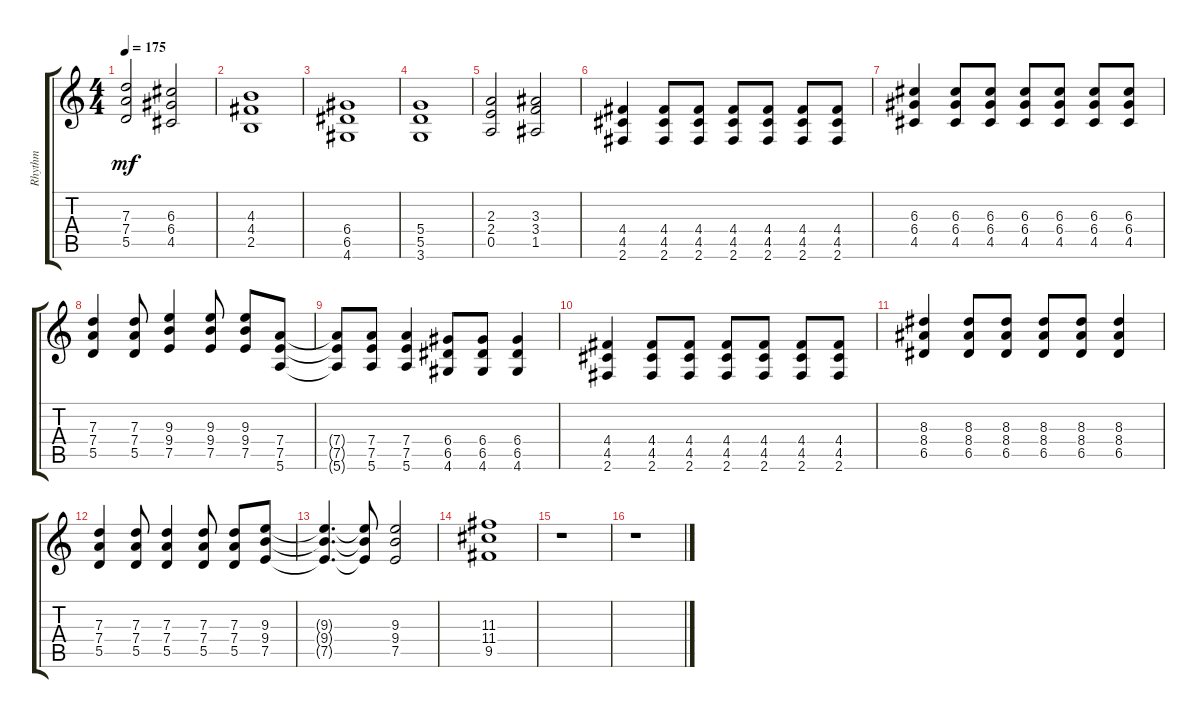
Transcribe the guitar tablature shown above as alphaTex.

\track ("Rhythm" "Rhythm") {instrument overdrivenguitar}
\staff {score tabs}
\tuning (E4 B3 G3 D3 A2 E2) {hide}
\ts (4 4)
\tempo 175
\clef g2
\ks c
(7.3 7.4 5.5).2{dy mf} (6.3 6.4 4.5).2 |
(4.3 4.4 2.5).1 |
(6.4 6.5 4.6).1 |
(5.4 5.5 3.6).1 |
(2.3 2.4 0.5).2 (3.3 3.4 1.5).2 |
(4.4 4.5 2.6).4 (4.4 4.5 2.6).8 (4.4 4.5 2.6).8 (4.4 4.5 2.6).8 (4.4 4.5 2.6).8 (4.4 4.5 2.6).8 (4.4 4.5 2.6).8 |
(6.3 6.4 4.5).4 (6.3 6.4 4.5).8 (6.3 6.4 4.5).8 (6.3 6.4 4.5).8 (6.3 6.4 4.5).8 (6.3 6.4 4.5).8 (6.3 6.4 4.5).8 |
(7.3 7.4 5.5).4 (7.3 7.4 5.5).8 (9.3 9.4 7.5).4 (9.3 9.4 7.5).8 (9.3 9.4 7.5).8 (7.4 7.5 5.6).8 |
(7.4{t} 7.5{t} 5.6{t}).8 (7.4 7.5 5.6).8 (7.4 7.5 5.6).4 (6.4 6.5 4.6).8 (6.4 6.5 4.6).8 (6.4 6.5 4.6).4 |
(4.4 4.5 2.6).4 (4.4 4.5 2.6).8 (4.4 4.5 2.6).8 (4.4 4.5 2.6).8 (4.4 4.5 2.6).8 (4.4 4.5 2.6).8 (4.4 4.5 2.6).8 |
(8.3 8.4 6.5).4 (8.3 8.4 6.5).8 (8.3 8.4 6.5).8 (8.3 8.4 6.5).8 (8.3 8.4 6.5).8 (8.3 8.4 6.5).4 |
(7.3 7.4 5.5).4 (7.3 7.4 5.5).8 (7.3 7.4 5.5).4 (7.3 7.4 5.5).8 (7.3 7.4 5.5).8 (9.3 9.4 7.5).8 |
(9.3{t} 9.4{t} 7.5{t}).4{d} (9.3{t} 9.4{t} 7.5{t}).8 (9.3 9.4 7.5).2 |
(11.3 11.4 9.5).1 |
r.1 |
r.1
